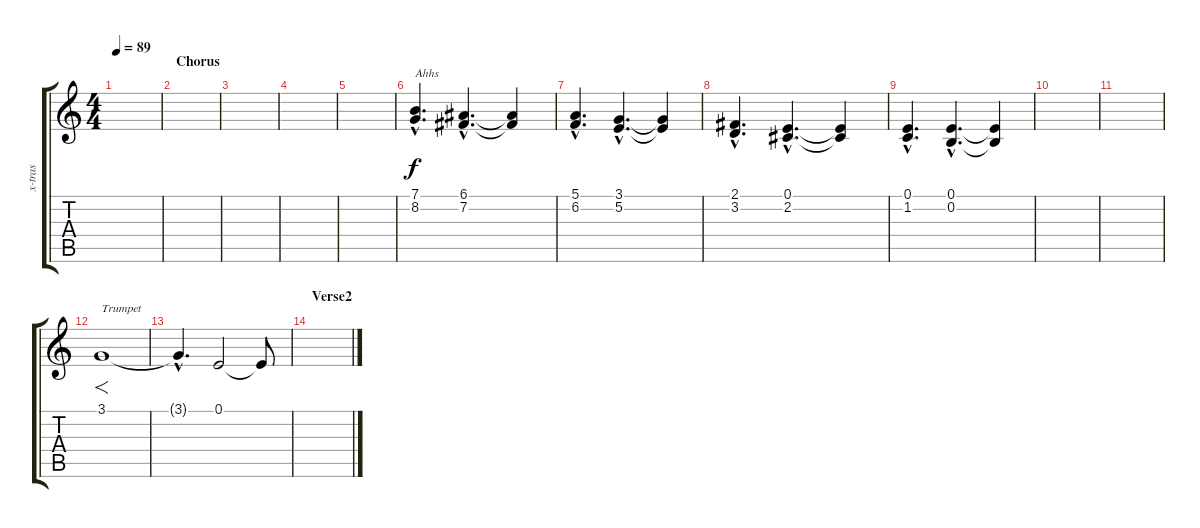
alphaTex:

\track ("x-tras" "x-tras") {instrument synthbrass1}
\staff {score tabs}
\tuning (E4 B3 G3 D3 A2 E2) {hide}
\ts (4 4)
\tempo 89
\clef g2
\ks c
|
\section ("" "Chorus")
|
|
|
|
(7.1{hac} 8.2{hac}).4{d txt "Ahhs" instrument voiceoohs} (6.1{hac} 7.2{hac}).4{d} (6.1{t} 7.2{t}).4 |
(5.1{hac} 6.2{hac}).4{d} (3.1{hac} 5.2{hac}).4{d} (3.1{t} 5.2{t}).4 |
(2.1{hac} 3.2{hac}).4{d} (0.1{hac} 2.2{hac}).4{d} (0.1{t} 2.2{t}).4 |
(0.1{hac} 1.2{hac}).4{d} (0.1{hac} 0.2{hac}).4{d} (0.1{t} 0.2{t}).4 |
|
|
3.1.1{f txt "Trumpet" instrument trumpet} |
3.1{hac t}.4{d} 0.1.2{instrument trumpet} 0.1{t}.8 |
\section ("" "Verse2")
